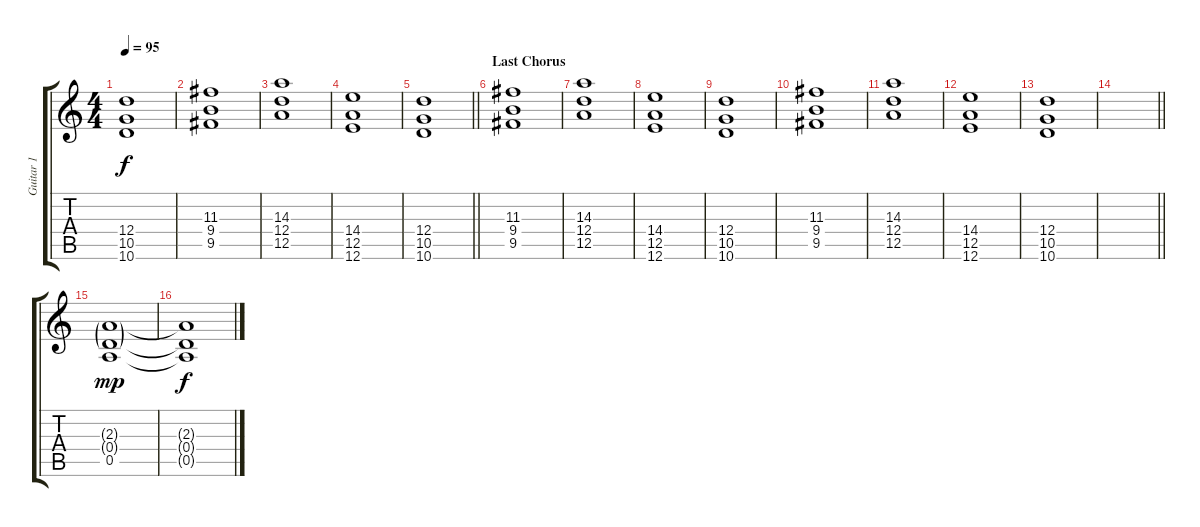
\track ("Guitar 1" "Guitar 1") {instrument acousticguitarsteel}
\staff {score tabs}
\tuning (E4 B3 G3 D3 A2 E2) {hide}
\ts (4 4)
\tempo 95
\clef g2
\ks c
(12.4 10.5 10.6).1{dy f} |
(11.3 9.4 9.5).1 |
(14.3 12.4 12.5).1 |
(14.4 12.5 12.6).1 |
\barLineRight lightlight
(12.4 10.5 10.6).1 |
\section ("" "Last Chorus")
(11.3 9.4 9.5).1 |
(14.3 12.4 12.5).1 |
(14.4 12.5 12.6).1 |
(12.4 10.5 10.6).1 |
(11.3 9.4 9.5).1 |
(14.3 12.4 12.5).1 |
(14.4 12.5 12.6).1 |
(12.4 10.5 10.6).1 |
\barLineRight lightlight
|
(2.3{g} 0.4{g} 0.5).1{dy mp} |
(2.3{t} 0.4{t} 0.5{t}).1{dy f}
